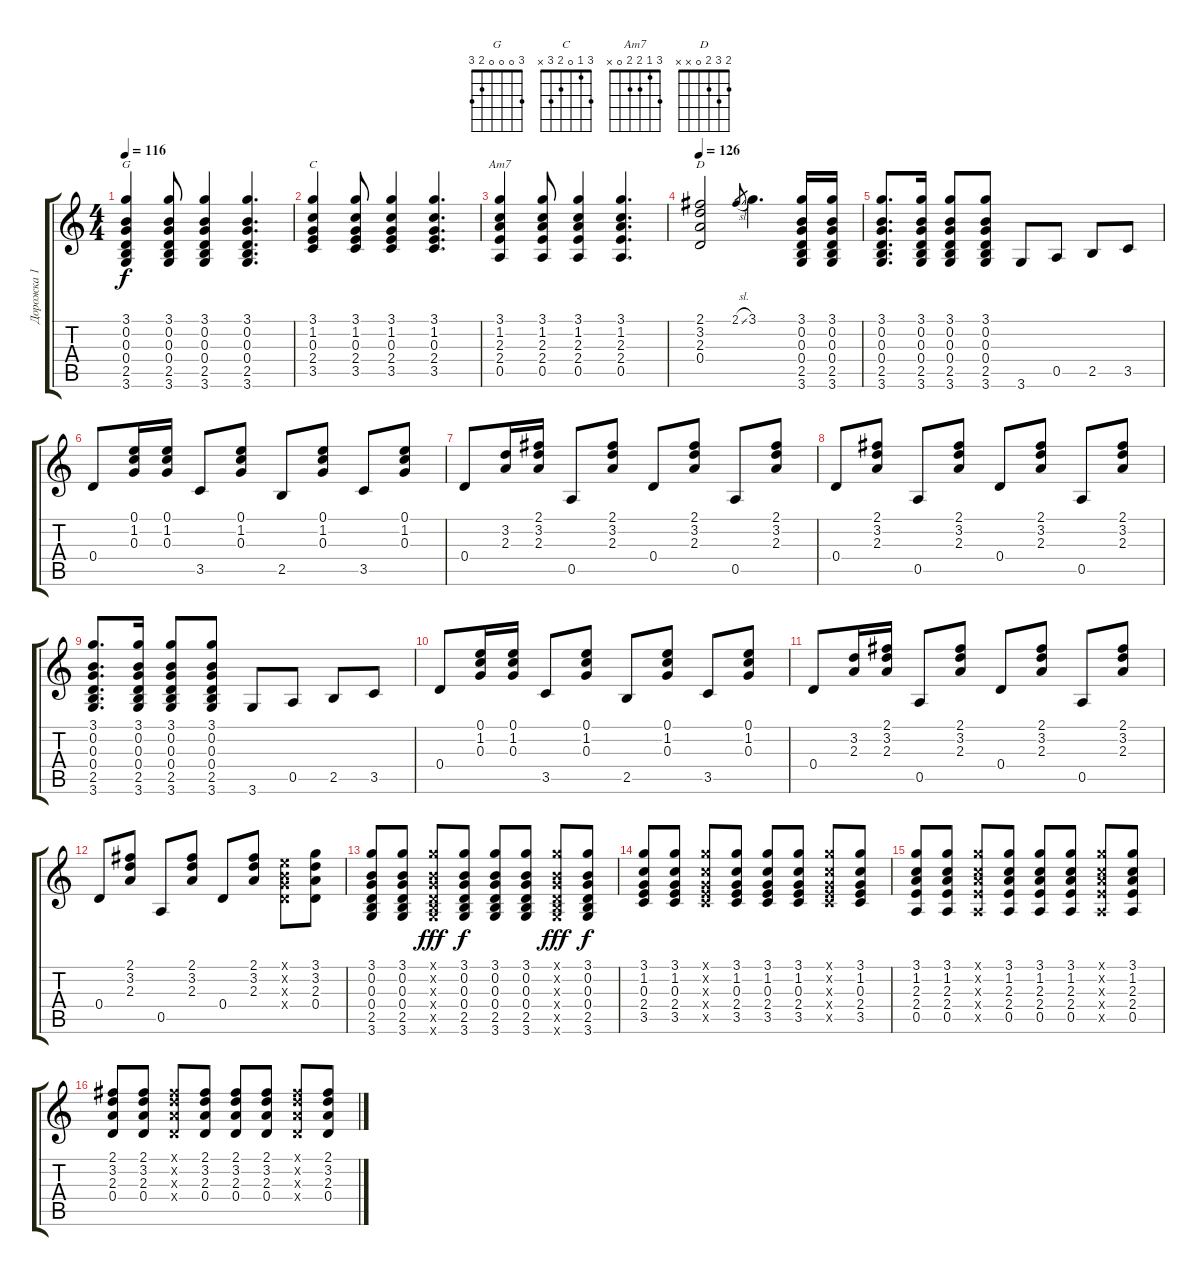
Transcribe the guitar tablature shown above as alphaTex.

\track ("Дорожка 1" "Дорожка 1") {instrument acousticguitarsteel}
\staff {score tabs}
\tuning (E4 B3 G3 D3 A2 E2) {hide}
\chord ("G" 3 0 0 0 2 3)
\chord ("C" 3 1 0 2 3 x)
\chord ("Am7" 3 1 2 2 0 x)
\chord ("D" 2 3 2 0 x x)
\ts (4 4)
\tempo 116
\clef g2
\ks c
(3.1 0.2 0.3 0.4 2.5 3.6).4{ch "G" dy f instrument acousticguitarsteel} (3.1 0.2 0.3 0.4 2.5 3.6).8 (3.1 0.2 0.3 0.4 2.5 3.6).4 (3.1 0.2 0.3 0.4 2.5 3.6).4{d} |
(3.1 1.2 0.3 2.4 3.5).4{ch "C"} (3.1 1.2 0.3 2.4 3.5).8 (3.1 1.2 0.3 2.4 3.5).4 (3.1 1.2 0.3 2.4 3.5).4{d} |
(3.1 1.2 2.3 2.4 0.5).4{ch "Am7"} (3.1 1.2 2.3 2.4 0.5).8 (3.1 1.2 2.3 2.4 0.5).4 (3.1 1.2 2.3 2.4 0.5).4{d} |
\tempo 126
(2.1 3.2 2.3 0.4).2{ch "D"} 2.1{sl}.8{gr} 3.1.4{d} (3.1 0.2 0.3 0.4 2.5 3.6).16 (3.1 0.2 0.3 0.4 2.5 3.6).16 |
(3.1 0.2 0.3 0.4 2.5 3.6).8{d} (3.1 0.2 0.3 0.4 2.5 3.6).16 (3.1 0.2 0.3 0.4 2.5 3.6).8 (3.1 0.2 0.3 0.4 2.5 3.6).8 3.6.8 0.5.8 2.5.8 3.5.8 |
0.4.8 (0.1 1.2 0.3).16 (0.1 1.2 0.3).16 3.5.8 (0.1 1.2 0.3).8 2.5.8 (0.1 1.2 0.3).8 3.5.8 (0.1 1.2 0.3).8 |
0.4.8 (3.2 2.3).16 (2.1 3.2 2.3).16 0.5.8 (2.1 3.2 2.3).8 0.4.8 (2.1 3.2 2.3).8 0.5.8 (2.1 3.2 2.3).8 |
0.4.8 (2.1 3.2 2.3).8 0.5.8 (2.1 3.2 2.3).8 0.4.8 (2.1 3.2 2.3).8 0.5.8 (2.1 3.2 2.3).8 |
(3.1 0.2 0.3 0.4 2.5 3.6).8{d} (3.1 0.2 0.3 0.4 2.5 3.6).16 (3.1 0.2 0.3 0.4 2.5 3.6).8 (3.1 0.2 0.3 0.4 2.5 3.6).8 3.6.8 0.5.8 2.5.8 3.5.8 |
0.4.8 (0.1 1.2 0.3).16 (0.1 1.2 0.3).16 3.5.8 (0.1 1.2 0.3).8 2.5.8 (0.1 1.2 0.3).8 3.5.8 (0.1 1.2 0.3).8 |
0.4.8 (3.2 2.3).16 (2.1 3.2 2.3).16 0.5.8 (2.1 3.2 2.3).8 0.4.8 (2.1 3.2 2.3).8 0.5.8 (2.1 3.2 2.3).8 |
0.4.8 (2.1 3.2 2.3).8 0.5.8 (2.1 3.2 2.3).8 0.4.8 (2.1 3.2 2.3).8 (0.1{x} 0.2{x} 0.3{x} 0.4{x}).8 (3.1 3.2 2.3 0.4).8 |
(3.1 0.2 0.3 0.4 2.5 3.6).8 (3.1 0.2 0.3 0.4 2.5 3.6).8 (3.1{x} 0.2{x} 0.3{x} 0.4{x} 2.5{x} 3.6{x}).8{dy fff} (3.1 0.2 0.3 0.4 2.5 3.6).8{dy f} (3.1 0.2 0.3 0.4 2.5 3.6).8 (3.1 0.2 0.3 0.4 2.5 3.6).8 (3.1{x} 0.2{x} 0.3{x} 0.4{x} 2.5{x} 3.6{x}).8{dy fff} (3.1 0.2 0.3 0.4 2.5 3.6).8{dy f} |
(3.1 1.2 0.3 2.4 3.5).8 (3.1 1.2 0.3 2.4 3.5).8 (3.1{x} 1.2{x} 0.3{x} 2.4{x} 3.5{x}).8 (3.1 1.2 0.3 2.4 3.5).8 (3.1 1.2 0.3 2.4 3.5).8 (3.1 1.2 0.3 2.4 3.5).8 (3.1{x} 1.2{x} 0.3{x} 2.4{x} 3.5{x}).8 (3.1 1.2 0.3 2.4 3.5).8 |
(3.1 1.2 2.3 2.4 0.5).8 (3.1 1.2 2.3 2.4 0.5).8 (3.1{x} 1.2{x} 2.3{x} 2.4{x} 0.5{x}).8 (3.1 1.2 2.3 2.4 0.5).8 (3.1 1.2 2.3 2.4 0.5).8 (3.1 1.2 2.3 2.4 0.5).8 (3.1{x} 1.2{x} 2.3{x} 2.4{x} 0.5{x}).8 (3.1 1.2 2.3 2.4 0.5).8 |
(2.1 3.2 2.3 0.4).8 (2.1 3.2 2.3 0.4).8 (2.1{x} 3.2{x} 2.3{x} 0.4{x}).8 (2.1 3.2 2.3 0.4).8 (2.1 3.2 2.3 0.4).8 (2.1 3.2 2.3 0.4).8 (2.1{x} 3.2{x} 2.3{x} 0.4{x}).8 (2.1 3.2 2.3 0.4).8
